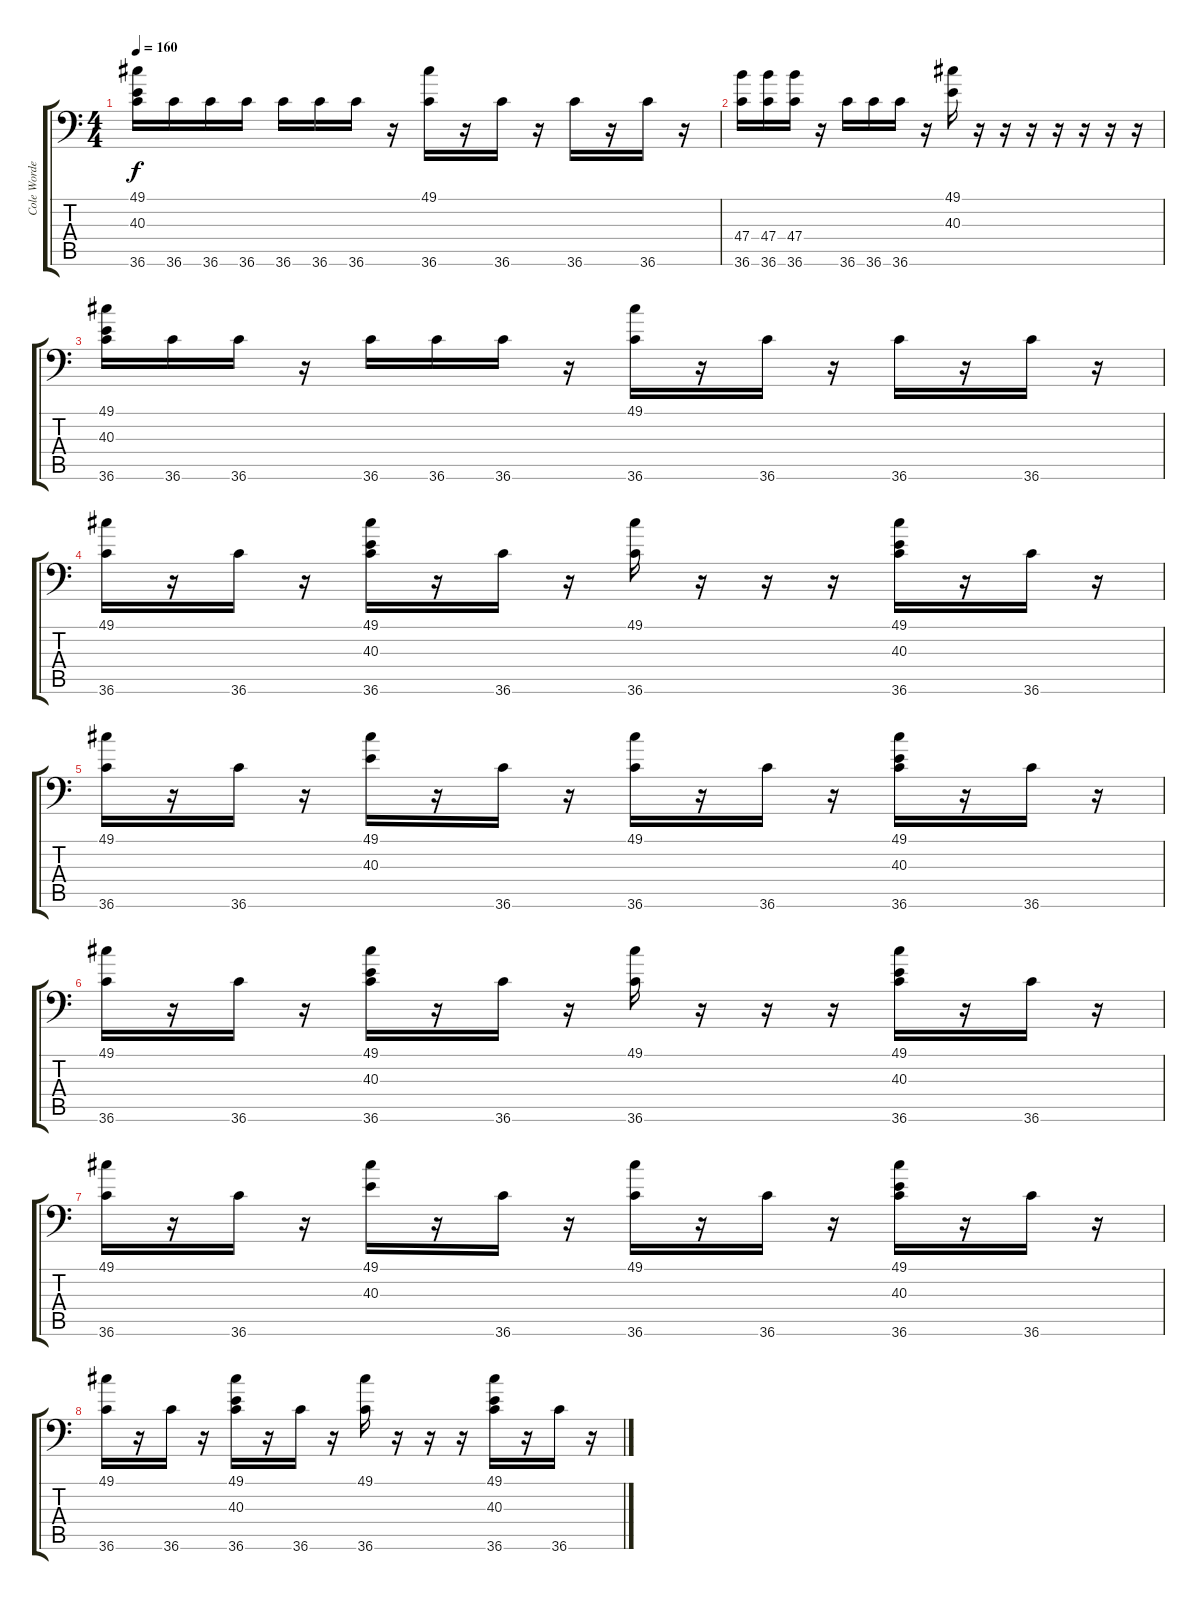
\track ("Cole Worden" "Cole Worde") {instrument acousticgrandpiano}
\staff {score tabs}
\tuning (C-1 C-1 C-1 C-1 C-1 C-1) {hide}
\ts (4 4)
\tempo 160
\clef f4
\ks c
(49.1 40.3 36.6).16{dy f} 36.6.16 36.6.16 36.6.16 36.6.16 36.6.16 36.6.16 r.16 (49.1 36.6).16 r.16 36.6.16 r.16 36.6.16 r.16 36.6.16 r.16 |
(47.4 36.6).16 (47.4 36.6).16 (47.4 36.6).16 r.16 36.6.16 36.6.16 36.6.16 r.16 (49.1 40.3).16 r.16 r.16 r.16 r.16 r.16 r.16 r.16 |
(49.1 40.3 36.6).16 36.6.16 36.6.16 r.16 36.6.16 36.6.16 36.6.16 r.16 (49.1 36.6).16 r.16 36.6.16 r.16 36.6.16 r.16 36.6.16 r.16 |
(49.1 36.6).16 r.16 36.6.16 r.16 (49.1 40.3 36.6).16 r.16 36.6.16 r.16 (49.1 36.6).16 r.16 r.16 r.16 (49.1 40.3 36.6).16 r.16 36.6.16 r.16 |
(49.1 36.6).16 r.16 36.6.16 r.16 (49.1 40.3).16 r.16 36.6.16 r.16 (49.1 36.6).16 r.16 36.6.16 r.16 (49.1 40.3 36.6).16 r.16 36.6.16 r.16 |
(49.1 36.6).16 r.16 36.6.16 r.16 (49.1 40.3 36.6).16 r.16 36.6.16 r.16 (49.1 36.6).16 r.16 r.16 r.16 (49.1 40.3 36.6).16 r.16 36.6.16 r.16 |
(49.1 36.6).16 r.16 36.6.16 r.16 (49.1 40.3).16 r.16 36.6.16 r.16 (49.1 36.6).16 r.16 36.6.16 r.16 (49.1 40.3 36.6).16 r.16 36.6.16 r.16 |
(49.1 36.6).16 r.16 36.6.16 r.16 (49.1 40.3 36.6).16 r.16 36.6.16 r.16 (49.1 36.6).16 r.16 r.16 r.16 (49.1 40.3 36.6).16 r.16 36.6.16 r.16
